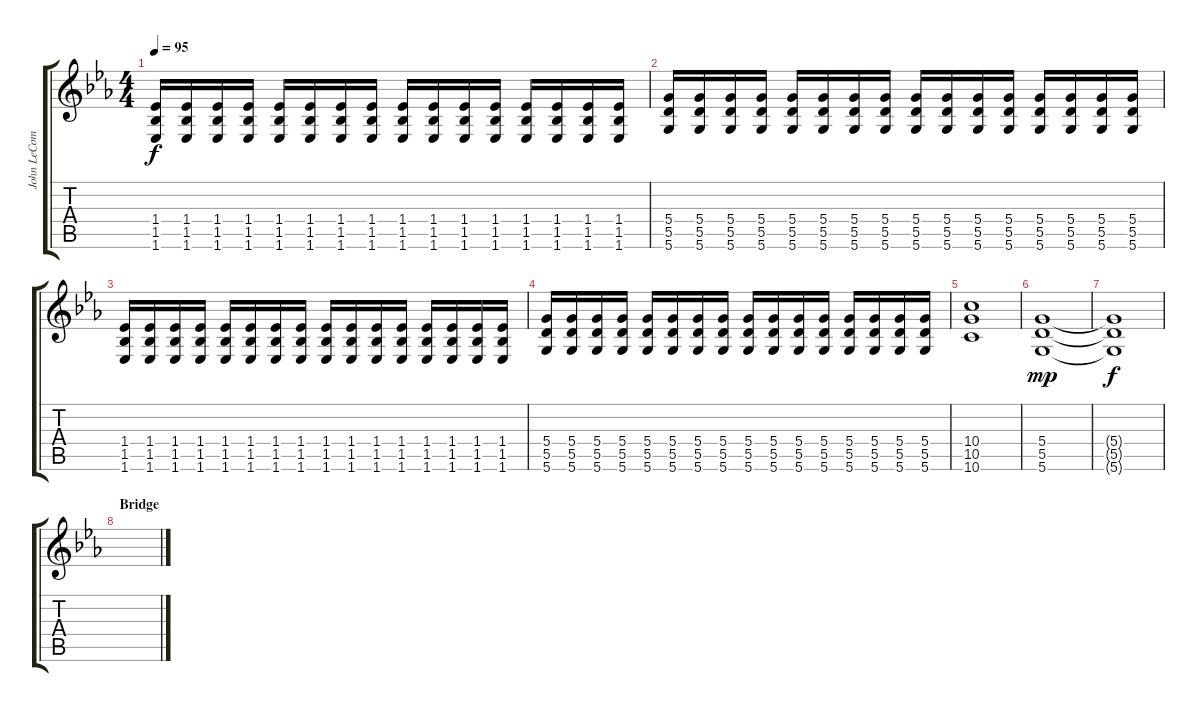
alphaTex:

\track ("John LeCompt" "John LeCom") {instrument distortionguitar}
\staff {score tabs}
\tuning (E4 B3 G3 D3 A2 D2) {hide}
\ts (4 4)
\tempo 95
\clef g2
\ks eb
(1.4 1.5 1.6).16{dy f} (1.4 1.5 1.6).16 (1.4 1.5 1.6).16 (1.4 1.5 1.6).16 (1.4 1.5 1.6).16 (1.4 1.5 1.6).16 (1.4 1.5 1.6).16 (1.4 1.5 1.6).16 (1.4 1.5 1.6).16 (1.4 1.5 1.6).16 (1.4 1.5 1.6).16 (1.4 1.5 1.6).16 (1.4 1.5 1.6).16 (1.4 1.5 1.6).16 (1.4 1.5 1.6).16 (1.4 1.5 1.6).16 |
(5.4 5.5 5.6).16 (5.4 5.5 5.6).16 (5.4 5.5 5.6).16 (5.4 5.5 5.6).16 (5.4 5.5 5.6).16 (5.4 5.5 5.6).16 (5.4 5.5 5.6).16 (5.4 5.5 5.6).16 (5.4 5.5 5.6).16 (5.4 5.5 5.6).16 (5.4 5.5 5.6).16 (5.4 5.5 5.6).16 (5.4 5.5 5.6).16 (5.4 5.5 5.6).16 (5.4 5.5 5.6).16 (5.4 5.5 5.6).16 |
(1.4 1.5 1.6).16 (1.4 1.5 1.6).16 (1.4 1.5 1.6).16 (1.4 1.5 1.6).16 (1.4 1.5 1.6).16 (1.4 1.5 1.6).16 (1.4 1.5 1.6).16 (1.4 1.5 1.6).16 (1.4 1.5 1.6).16 (1.4 1.5 1.6).16 (1.4 1.5 1.6).16 (1.4 1.5 1.6).16 (1.4 1.5 1.6).16 (1.4 1.5 1.6).16 (1.4 1.5 1.6).16 (1.4 1.5 1.6).16 |
(5.4 5.5 5.6).16 (5.4 5.5 5.6).16 (5.4 5.5 5.6).16 (5.4 5.5 5.6).16 (5.4 5.5 5.6).16 (5.4 5.5 5.6).16 (5.4 5.5 5.6).16 (5.4 5.5 5.6).16 (5.4 5.5 5.6).16 (5.4 5.5 5.6).16 (5.4 5.5 5.6).16 (5.4 5.5 5.6).16 (5.4 5.5 5.6).16 (5.4 5.5 5.6).16 (5.4 5.5 5.6).16 (5.4 5.5 5.6).16 |
(10.4 10.5 10.6).1 |
(5.4 5.5 5.6).1{dy mp} |
(5.4{t} 5.5{t} 5.6{t}).1{dy f} |
\section ("" "Bridge")
